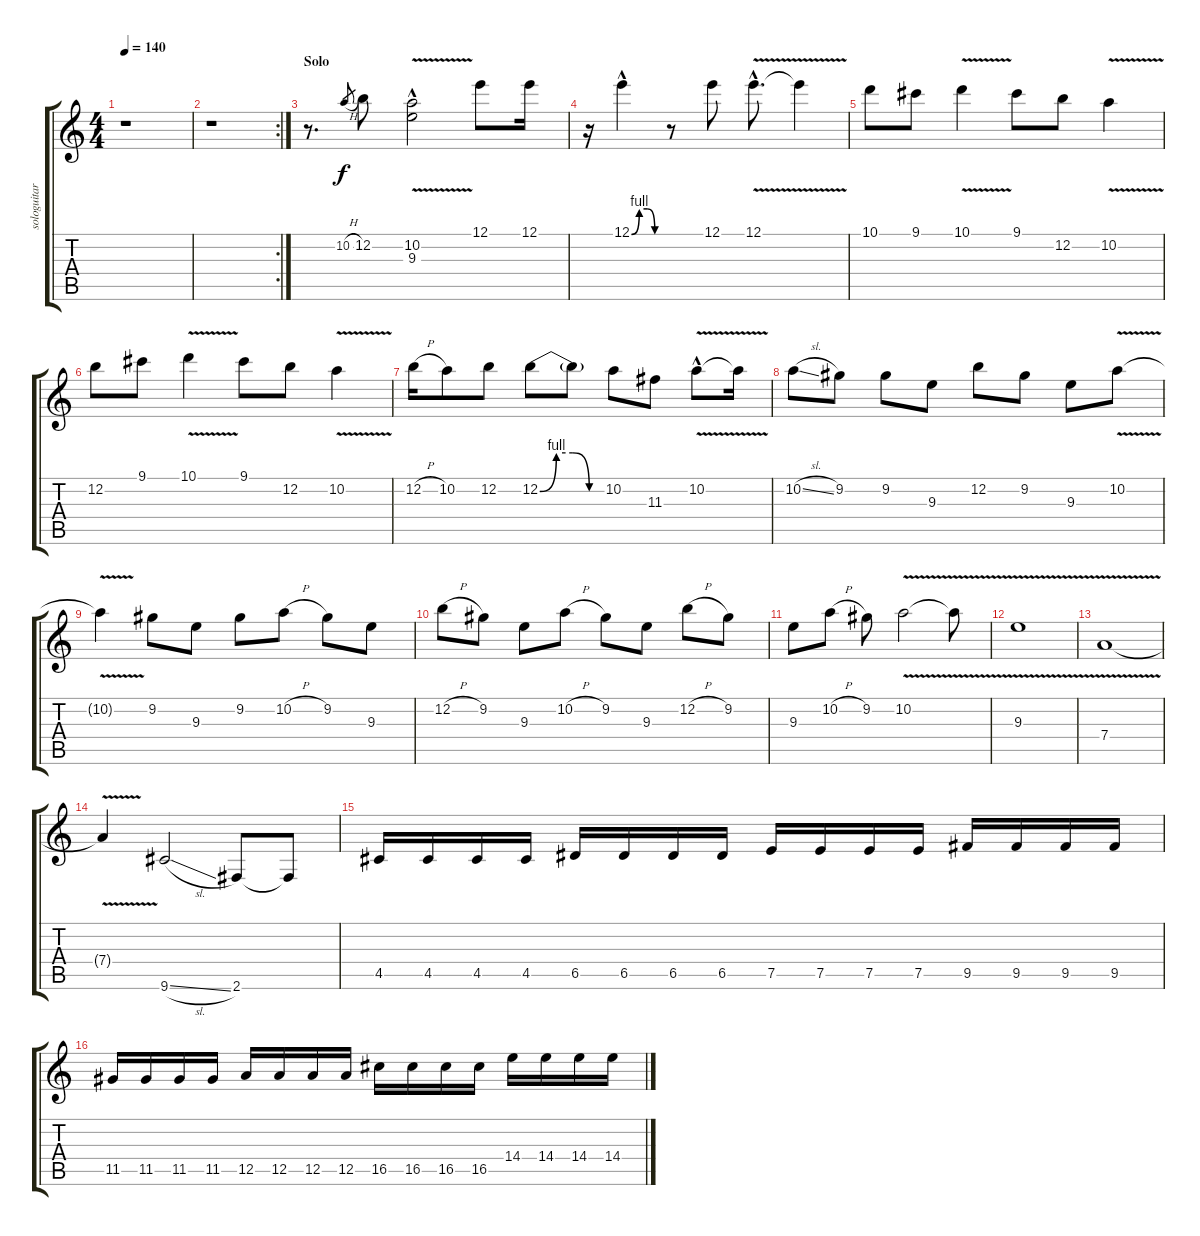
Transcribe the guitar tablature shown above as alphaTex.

\track ("sologuitar" "sologuitar") {instrument distortionguitar}
\staff {score tabs}
\tuning (E4 B3 G3 D3 A2 E2) {hide}
\ts (4 4)
\tempo 140
\clef g2
\ks c
r.1{dy f} |
\rc 2
r.1 |
\section ("" "Solo")
r.8{d} 10.2{h}.8{gr} 12.2.8 (10.2{v hac} 9.3{v}).2 12.1.8 12.1.16 |
r.16 12.1{be (custom 0 0 15 4 30 4 45 0 60 0) hac}.4 r.8 12.1.8 12.1{v hac}.8{d} 12.1{t}.4 |
10.1.8 9.1.8 10.1{v}.4 9.1.8 12.2.8 10.2{v}.4 |
12.2.8 9.1.8 10.1{v}.4 9.1.8 12.2.8 10.2{v}.4 |
12.2{h}.16 10.2.8 12.2.8 12.2{be (custom 0 0 15 4 30 4 45 0 60 0)}.8 12.2{t}.8 10.2.8 11.3.8 10.2{v hac}.8 10.2{t}.16 |
10.2{sl}.8 9.2.8 9.2.8 9.3.8 12.2.8 9.2.8 9.3.8 10.2{v}.8 |
10.2{t}.4 9.2.8 9.3.8 9.2.8 10.2{h}.8 9.2.8 9.3.8 |
12.2{h}.8 9.2.8 9.3.8 10.2{h}.8 9.2.8 9.3.8 12.2{h}.8 9.2.8 |
9.3.8 10.2{h}.8 9.2.8 10.2{v}.2 10.2{t}.8 |
9.3{v}.1 |
7.4{v}.1 |
7.4{t}.4 9.6{sl}.2 2.6.8 2.6{t}.8 |
4.5.16 4.5.16 4.5.16 4.5.16 6.5.16 6.5.16 6.5.16 6.5.16 7.5.16 7.5.16 7.5.16 7.5.16 9.5.16 9.5.16 9.5.16 9.5.16 |
11.5.16 11.5.16 11.5.16 11.5.16 12.5.16 12.5.16 12.5.16 12.5.16 16.5.16 16.5.16 16.5.16 16.5.16 14.4.16 14.4.16 14.4.16 14.4.16
